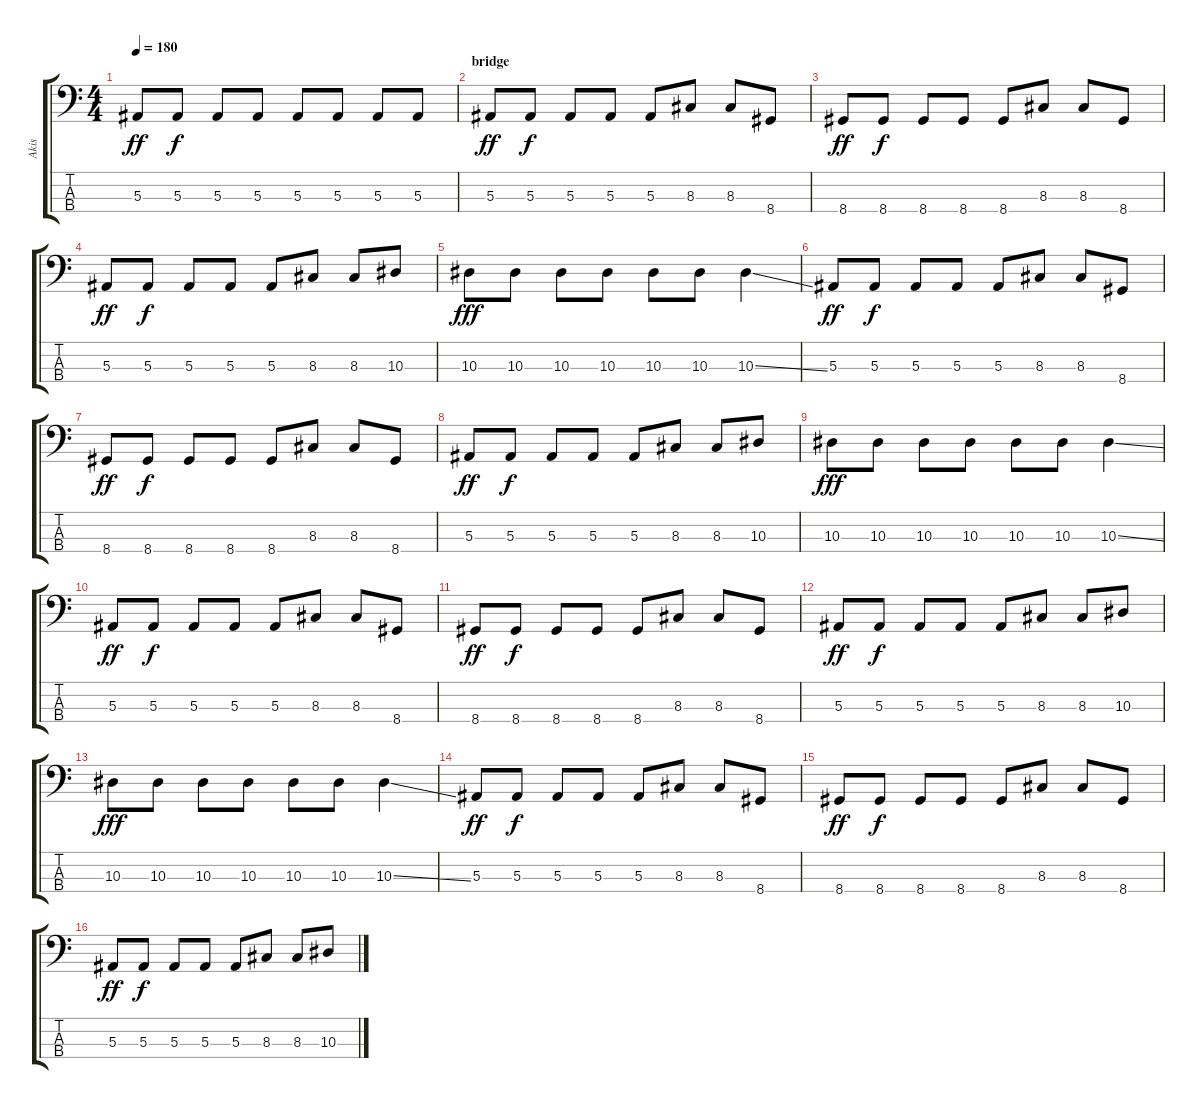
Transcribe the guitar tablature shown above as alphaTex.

\track ("Akis" "Akis") {instrument electricbassfinger}
\staff {score tabs}
\tuning (Eb2 Bb1 F1 C1) {hide}
\ts (4 4)
\tempo 180
\clef f4
\ks c
5.3.8{dy ff} 5.3.8{dy f} 5.3.8 5.3.8 5.3.8 5.3.8 5.3.8 5.3.8 |
\section ("" "bridge")
5.3.8{dy ff} 5.3.8{dy f} 5.3.8 5.3.8 5.3.8 8.3.8 8.3.8 8.4.8 |
8.4.8{dy ff} 8.4.8{dy f} 8.4.8 8.4.8 8.4.8 8.3.8 8.3.8 8.4.8 |
5.3.8{dy ff} 5.3.8{dy f} 5.3.8 5.3.8 5.3.8 8.3.8 8.3.8 10.3.8 |
10.3.8{dy fff} 10.3.8 10.3.8 10.3.8 10.3.8 10.3.8 10.3{ss}.4 |
5.3.8{dy ff} 5.3.8{dy f} 5.3.8 5.3.8 5.3.8 8.3.8 8.3.8 8.4.8 |
8.4.8{dy ff} 8.4.8{dy f} 8.4.8 8.4.8 8.4.8 8.3.8 8.3.8 8.4.8 |
5.3.8{dy ff} 5.3.8{dy f} 5.3.8 5.3.8 5.3.8 8.3.8 8.3.8 10.3.8 |
10.3.8{dy fff} 10.3.8 10.3.8 10.3.8 10.3.8 10.3.8 10.3{ss}.4 |
5.3.8{dy ff} 5.3.8{dy f} 5.3.8 5.3.8 5.3.8 8.3.8 8.3.8 8.4.8 |
8.4.8{dy ff} 8.4.8{dy f} 8.4.8 8.4.8 8.4.8 8.3.8 8.3.8 8.4.8 |
5.3.8{dy ff} 5.3.8{dy f} 5.3.8 5.3.8 5.3.8 8.3.8 8.3.8 10.3.8 |
10.3.8{dy fff} 10.3.8 10.3.8 10.3.8 10.3.8 10.3.8 10.3{ss}.4 |
5.3.8{dy ff} 5.3.8{dy f} 5.3.8 5.3.8 5.3.8 8.3.8 8.3.8 8.4.8 |
8.4.8{dy ff} 8.4.8{dy f} 8.4.8 8.4.8 8.4.8 8.3.8 8.3.8 8.4.8 |
5.3.8{dy ff} 5.3.8{dy f} 5.3.8 5.3.8 5.3.8 8.3.8 8.3.8 10.3.8
